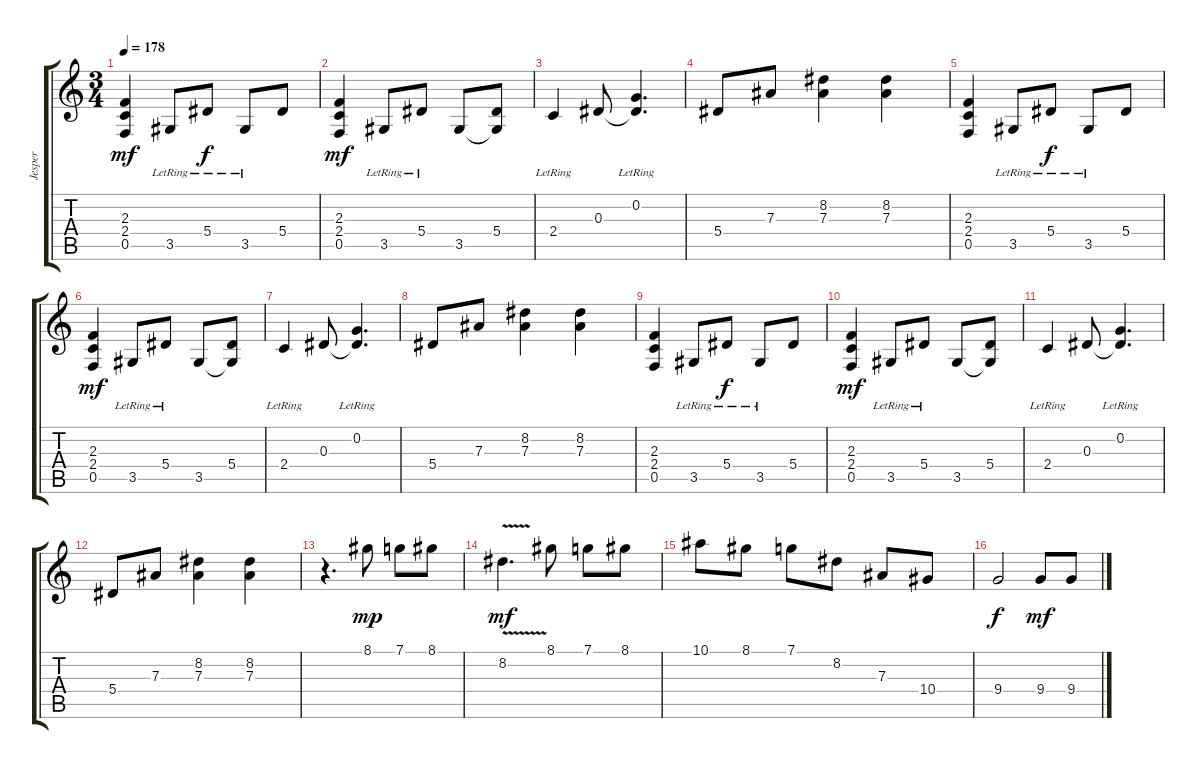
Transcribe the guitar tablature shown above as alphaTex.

\track ("Jesper" "Jesper") {instrument distortionguitar}
\staff {score tabs}
\tuning (C4 G3 Eb3 Bb2 F2 C2) {hide}
\ts (3 4)
\tempo 178
\clef g2
\ks c
(2.3 2.4 0.5).4{dy mf} 3.5{lr}.8 5.4{lr}.8{dy f} 3.5{lr}.8 5.4.8 |
(2.3 2.4 0.5).4{dy mf} 3.5{lr}.8 5.4{lr}.8 3.5.8 (5.4 3.5{t}).8 |
2.4{lr}.4 0.3.8 (0.2{lr} 0.3{t}).4{d} |
5.4.8 7.3.8 (8.2 7.3).4 (8.2 7.3).4 |
(2.3 2.4 0.5).4 3.5{lr}.8 5.4{lr}.8{dy f} 3.5{lr}.8 5.4.8 |
(2.3 2.4 0.5).4{dy mf} 3.5{lr}.8 5.4{lr}.8 3.5.8 (5.4 3.5{t}).8 |
2.4{lr}.4 0.3.8 (0.2{lr} 0.3{t}).4{d} |
5.4.8 7.3.8 (8.2 7.3).4 (8.2 7.3).4 |
(2.3 2.4 0.5).4 3.5{lr}.8 5.4{lr}.8{dy f} 3.5{lr}.8 5.4.8 |
(2.3 2.4 0.5).4{dy mf} 3.5{lr}.8 5.4{lr}.8 3.5.8 (5.4 3.5{t}).8 |
2.4{lr}.4 0.3.8 (0.2{lr} 0.3{t}).4{d} |
5.4.8 7.3.8 (8.2 7.3).4 (8.2 7.3).4 |
r.4{d balance 8} 8.1.8{dy mp} 7.1.8 8.1.8 |
8.2{v}.4{d dy mf} 8.1.8 7.1.8 8.1.8 |
10.1.8 8.1.8 7.1.8 8.2.8 7.3.8 10.4.8 |
9.4.2{dy f} 9.4.8{dy mf} 9.4.8
